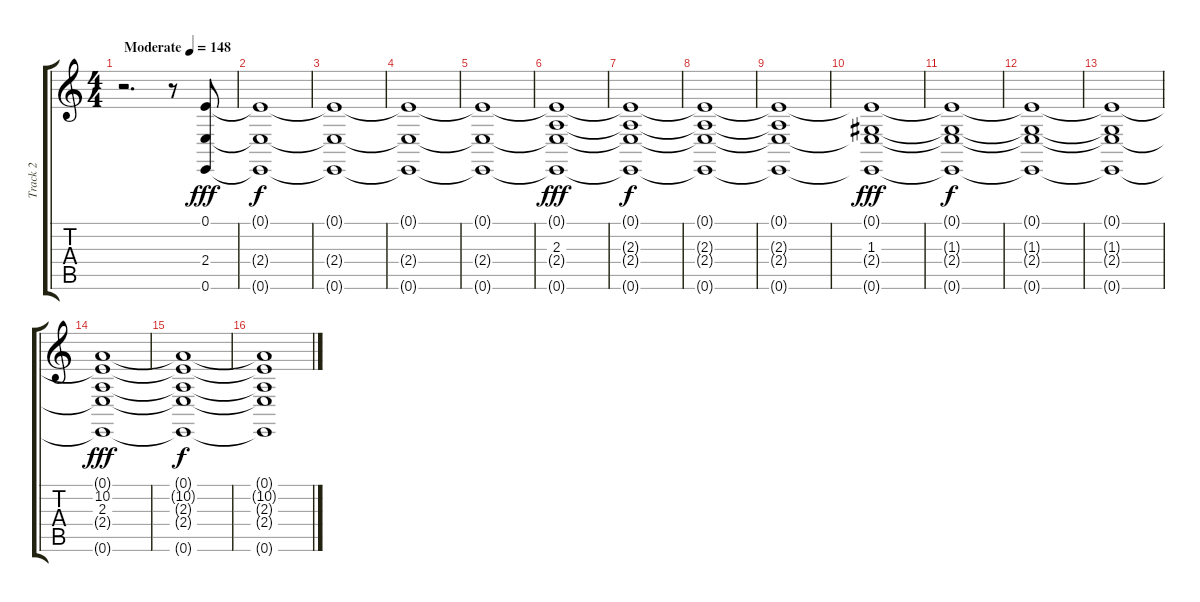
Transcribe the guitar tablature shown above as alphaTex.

\track ("Track 2" "Track 2") {instrument synthstrings1}
\staff {score tabs}
\tuning (E4 B3 G3 D3 A2 E2) {hide}
\ts (4 4)
\tempo (148 "Moderate")
\clef g2
\ks c
r.2{d dy fff instrument synthstrings1} r.8 (0.1 2.4 0.6).8 |
(0.1{t} 2.4{t} 0.6{t}).1{dy f} |
(0.1{t} 2.4{t} 0.6{t}).1 |
(0.1{t} 2.4{t} 0.6{t}).1 |
(0.1{t} 2.4{t} 0.6{t}).1 |
(0.1{t} 2.3 2.4{t} 0.6{t}).1{dy fff} |
(0.1{t} 2.3{t} 2.4{t} 0.6{t}).1{dy f} |
(0.1{t} 2.3{t} 2.4{t} 0.6{t}).1 |
(0.1{t} 2.3{t} 2.4{t} 0.6{t}).1 |
(0.1{t} 1.3 2.4{t} 0.6{t}).1{dy fff} |
(0.1{t} 1.3{t} 2.4{t} 0.6{t}).1{dy f} |
(0.1{t} 1.3{t} 2.4{t} 0.6{t}).1 |
(0.1{t} 1.3{t} 2.4{t} 0.6{t}).1 |
(0.1{t} 10.2 2.3 2.4{t} 0.6{t}).1{dy fff} |
(0.1{t} 10.2{t} 2.3{t} 2.4{t} 0.6{t}).1{dy f} |
(0.1{t} 10.2{t} 2.3{t} 2.4{t} 0.6{t}).1
